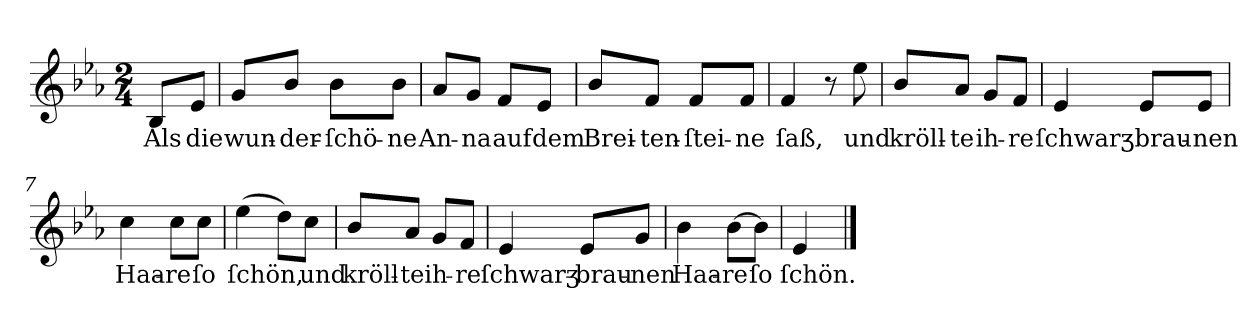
**kern	**text
*part1	*part1
*staff1	*staff1
*clefG2	*
*k[b-e-a-]	*
*E-:	*
*M2/4	*
=	=
8B-/L	Als
8e-/J	die
=1	=1
8g/L	wun-
8b-/J	-der-
8b-\L	-ſchö-
8b-\J	-ne
=2	=2
8a-/L	An-
8g/J	-na
8f/L	auf
8e-/J	dem
=3	=3
8b-/L	Brei-
8f/J	-ten-
8f/L	-ſtei-
8f/J	-ne
=4	=4
4f	ſaß,
8r	.
8ee-	und
=5	=5
8b-/L	kröll-
8a-/J	-te
8g/L	ih-
8f/J	-re
=6	=6
4e-	ſchwarʒ-
8e-/L	-brau-
8e-/J	-nen
=7	=7
4cc	Haa-
8cc\L	-re
8cc\J	ſo
=8	=8
(4ee-	ſchön,
8dd\L)	.
8cc\J	und
=9	=9
8b-/L	kröll-
8a-/J	-te
8g/L	ih-
8f/J	-re
=10	=10
4e-	ſchwarʒ-
8e-/L	-brau-
8g/J	-nen
=11	=11
4b-	Haa-
[8b-\L	-re
8b-\J]	ſo
=12	=12
4e-	ſchön.
==	==
*-	*-
